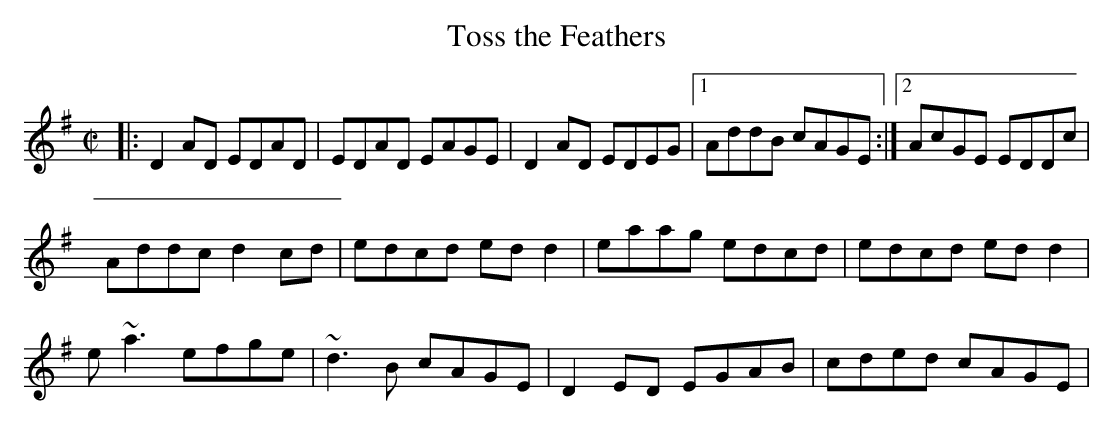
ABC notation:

X:1
T:Toss the Feathers
M:C|
K:Dmix
|: D2AD EDAD | EDAD EAGE | D2AD EDEG |1 AddB cAGE :|2 AcGE EDDc |
Addc d2cd | edcd edd2 | eaag edcd | edcd edd2 |
e~a3 efge | ~d3B cAGE | D2ED EGAB | cded cAGE |
